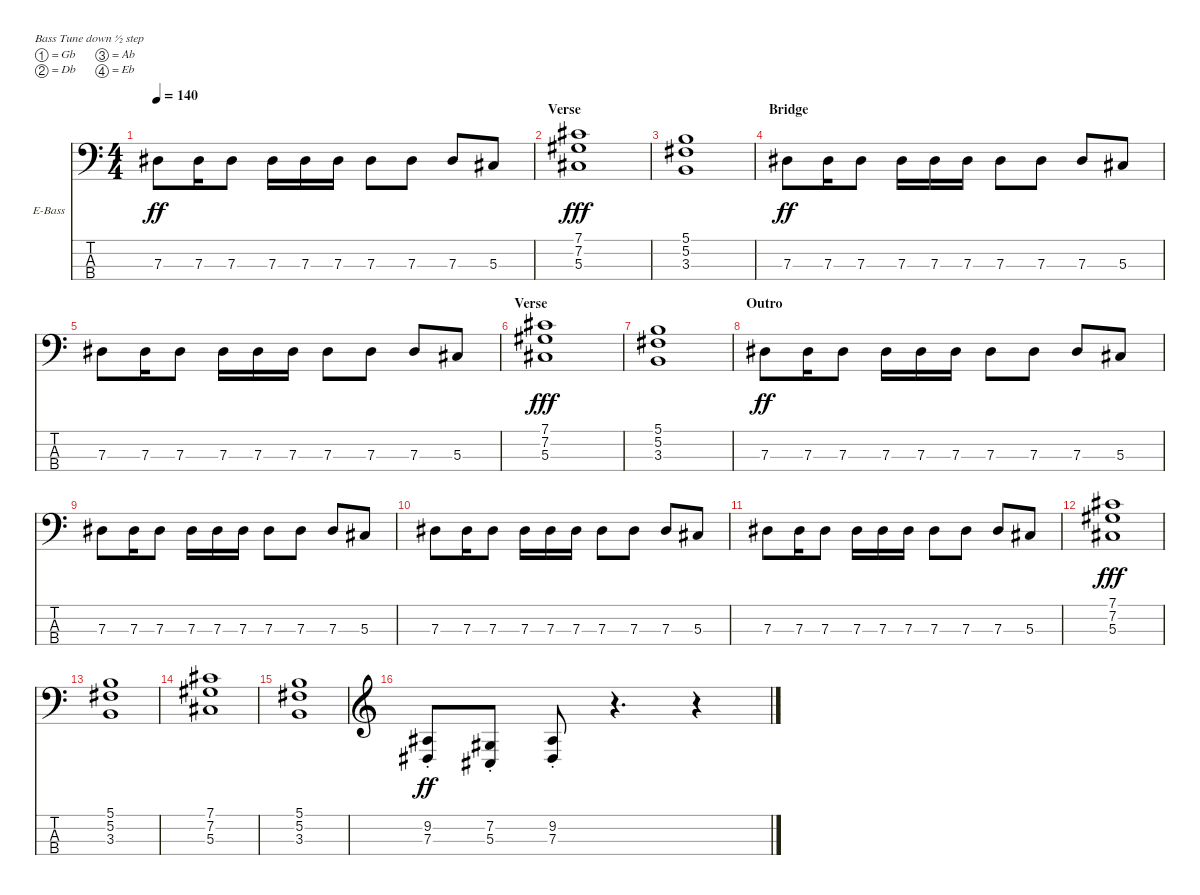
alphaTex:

\defaultSystemsLayout 4
\bracketExtendMode nobrackets
\firstSystemTrackNameOrientation horizontal
\otherSystemsTrackNameOrientation horizontal
\track ("Lemmy" "E-Bass") {instrument electricbassfinger}
\staff {score tabs}
\tuning (Gb2 Db2 Ab1 Eb1)
\ts (4 4)
\tempo 140
\clef f4
\scale
0.333333
\ks c
7.3.8{dy ff} 7.3.16 7.3.8 7.3.16 7.3.16 7.3.16 7.3.8 7.3.8 7.3.8 5.3.8 |
\section ("" "Verse")
\scale
0.333333 (5.3 7.2 7.1).1{dy fff} |
\scale
0.333333 (3.3 5.2 5.1).1 |
\section ("" "Bridge")
\scale
0.333333 7.3.8{dy ff} 7.3.16 7.3.8 7.3.16 7.3.16 7.3.16 7.3.8 7.3.8 7.3.8 5.3.8 |
\scale
0.333333 7.3.8 7.3.16 7.3.8 7.3.16 7.3.16 7.3.16 7.3.8 7.3.8 7.3.8 5.3.8 |
\section ("" "Verse")
\scale
0.333333 (5.3 7.2 7.1).1{dy fff} |
\scale
0.333333 (3.3 5.2 5.1).1 |
\section ("" "Outro")
\scale
0.333333 7.3.8{dy ff} 7.3.16 7.3.8 7.3.16 7.3.16 7.3.16 7.3.8 7.3.8 7.3.8 5.3.8 |
\scale
0.333333 7.3.8 7.3.16 7.3.8 7.3.16 7.3.16 7.3.16 7.3.8 7.3.8 7.3.8 5.3.8 |
\scale
0.333333 7.3.8 7.3.16 7.3.8 7.3.16 7.3.16 7.3.16 7.3.8 7.3.8 7.3.8 5.3.8 |
\scale
0.333333 7.3.8 7.3.16 7.3.8 7.3.16 7.3.16 7.3.16 7.3.8 7.3.8 7.3.8 5.3.8 |
\scale
0.333333 (5.3 7.2 7.1).1{dy fff} |
\scale
0.333333 (3.3 5.2 5.1).1 |
\scale
0.333333 (5.3 7.2 7.1).1 |
\scale
0.333333 (3.3 5.2 5.1).1 |
\clef g2
\scale
0.333333 (7.3{st} 9.2{st}).8{dy ff} (5.3{st} 7.2{st}).8 (7.3{st} 9.2{st}).8 r.4{d} r.4
